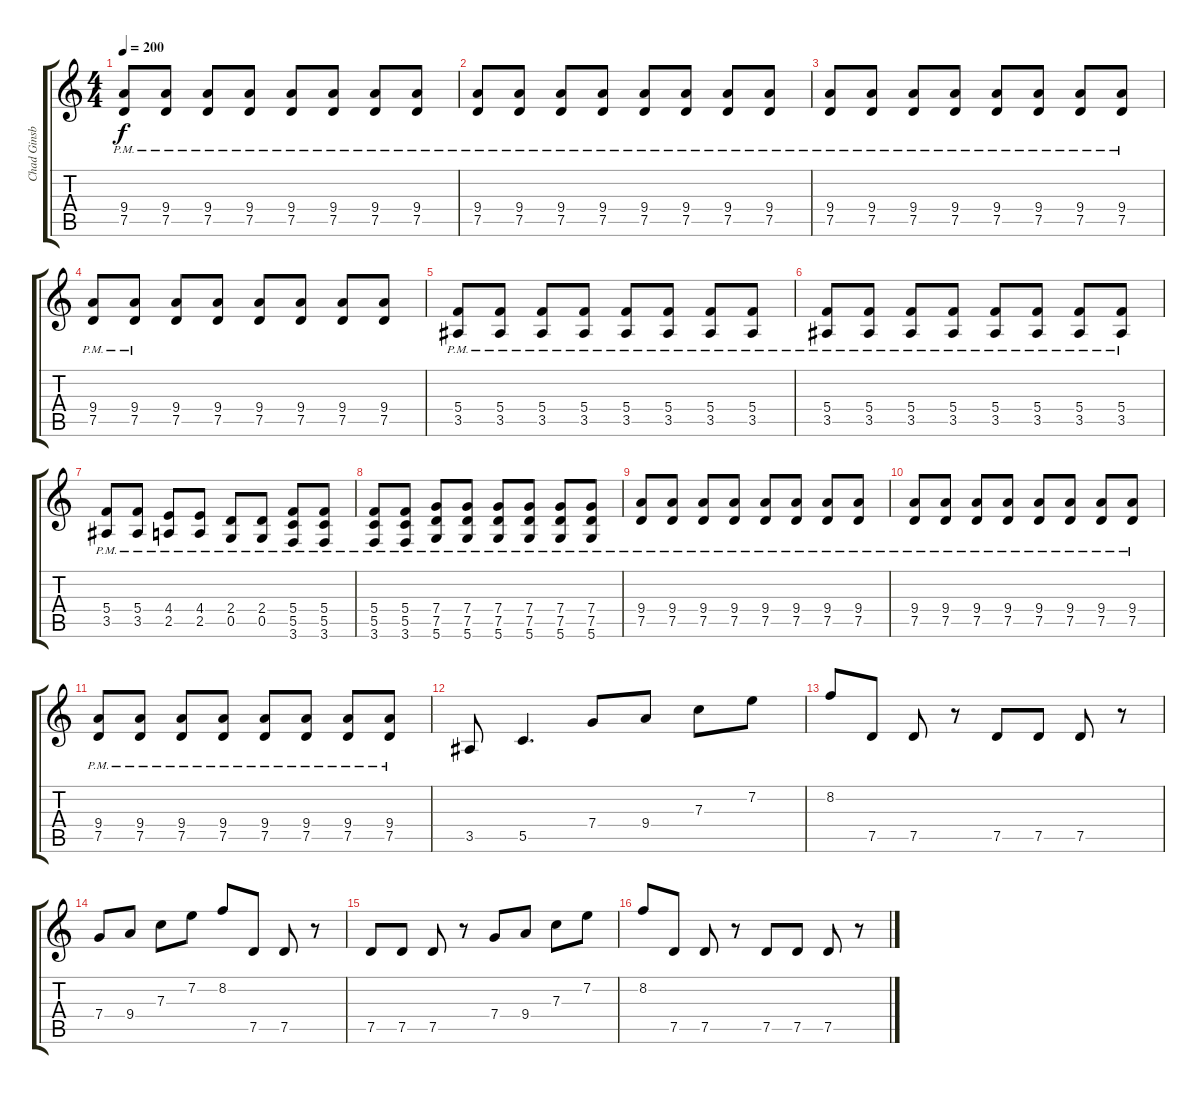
\track ("Chad Ginsburg" "Chad Ginsb") {instrument distortionguitar}
\staff {score tabs}
\tuning (D4 A3 F3 C3 G2 D2) {hide}
\ts (4 4)
\tempo 200
\clef g2
\ks c
(9.4{pm} 7.5{pm}).8{dy f} (9.4{pm} 7.5{pm}).8 (9.4{pm} 7.5{pm}).8 (9.4{pm} 7.5{pm}).8 (9.4{pm} 7.5{pm}).8 (9.4{pm} 7.5{pm}).8 (9.4{pm} 7.5{pm}).8 (9.4{pm} 7.5{pm}).8 |
(9.4{pm} 7.5{pm}).8 (9.4{pm} 7.5{pm}).8 (9.4{pm} 7.5{pm}).8 (9.4{pm} 7.5{pm}).8 (9.4{pm} 7.5{pm}).8 (9.4{pm} 7.5{pm}).8 (9.4{pm} 7.5{pm}).8 (9.4{pm} 7.5{pm}).8 |
(9.4{pm} 7.5{pm}).8 (9.4{pm} 7.5{pm}).8 (9.4{pm} 7.5{pm}).8 (9.4{pm} 7.5{pm}).8 (9.4{pm} 7.5{pm}).8 (9.4{pm} 7.5{pm}).8 (9.4{pm} 7.5{pm}).8 (9.4{pm} 7.5{pm}).8 |
(9.4{pm} 7.5{pm}).8 (9.4{pm} 7.5{pm}).8 (9.4 7.5).8 (9.4 7.5).8 (9.4 7.5).8 (9.4 7.5).8 (9.4 7.5).8 (9.4 7.5).8 |
(5.4{pm} 3.5{pm}).8 (5.4{pm} 3.5{pm}).8 (5.4{pm} 3.5{pm}).8 (5.4{pm} 3.5{pm}).8 (5.4{pm} 3.5{pm}).8 (5.4{pm} 3.5{pm}).8 (5.4{pm} 3.5{pm}).8 (5.4{pm} 3.5{pm}).8 |
(5.4{pm} 3.5{pm}).8 (5.4{pm} 3.5{pm}).8 (5.4{pm} 3.5{pm}).8 (5.4{pm} 3.5{pm}).8 (5.4{pm} 3.5{pm}).8 (5.4{pm} 3.5{pm}).8 (5.4{pm} 3.5{pm}).8 (5.4{pm} 3.5{pm}).8 |
(5.4{pm} 3.5{pm}).8 (5.4{pm} 3.5{pm}).8 (4.4{pm} 2.5{pm}).8 (4.4{pm} 2.5{pm}).8 (2.4{pm} 0.5{pm}).8 (2.4{pm} 0.5{pm}).8 (5.4{pm} 5.5{pm} 3.6{pm}).8 (5.4{pm} 5.5{pm} 3.6{pm}).8 |
(5.4{pm} 5.5{pm} 3.6{pm}).8 (5.4{pm} 5.5{pm} 3.6{pm}).8 (7.4{pm} 7.5{pm} 5.6{pm}).8 (7.4{pm} 7.5{pm} 5.6{pm}).8 (7.4{pm} 7.5{pm} 5.6{pm}).8 (7.4{pm} 7.5{pm} 5.6{pm}).8 (7.4{pm} 7.5{pm} 5.6{pm}).8 (7.4{pm} 7.5{pm} 5.6{pm}).8 |
(9.4{pm} 7.5{pm}).8 (9.4{pm} 7.5{pm}).8 (9.4{pm} 7.5{pm}).8 (9.4{pm} 7.5{pm}).8 (9.4{pm} 7.5{pm}).8 (9.4{pm} 7.5{pm}).8 (9.4{pm} 7.5{pm}).8 (9.4{pm} 7.5{pm}).8 |
(9.4{pm} 7.5{pm}).8 (9.4{pm} 7.5{pm}).8 (9.4{pm} 7.5{pm}).8 (9.4{pm} 7.5{pm}).8 (9.4{pm} 7.5{pm}).8 (9.4{pm} 7.5{pm}).8 (9.4{pm} 7.5{pm}).8 (9.4{pm} 7.5{pm}).8 |
(9.4{pm} 7.5{pm}).8 (9.4{pm} 7.5{pm}).8 (9.4{pm} 7.5{pm}).8 (9.4{pm} 7.5{pm}).8 (9.4{pm} 7.5{pm}).8 (9.4{pm} 7.5{pm}).8 (9.4{pm} 7.5{pm}).8 (9.4{pm} 7.5{pm}).8 |
3.5.8 5.5.4{d} 7.4.8 9.4.8 7.3.8 7.2.8 |
8.2.8 7.5.8 7.5.8 r.8 7.5.8 7.5.8 7.5.8 r.8 |
7.4.8 9.4.8 7.3.8 7.2.8 8.2.8 7.5.8 7.5.8 r.8 |
7.5.8 7.5.8 7.5.8 r.8 7.4.8 9.4.8 7.3.8 7.2.8 |
8.2.8 7.5.8 7.5.8 r.8 7.5.8 7.5.8 7.5.8 r.8
